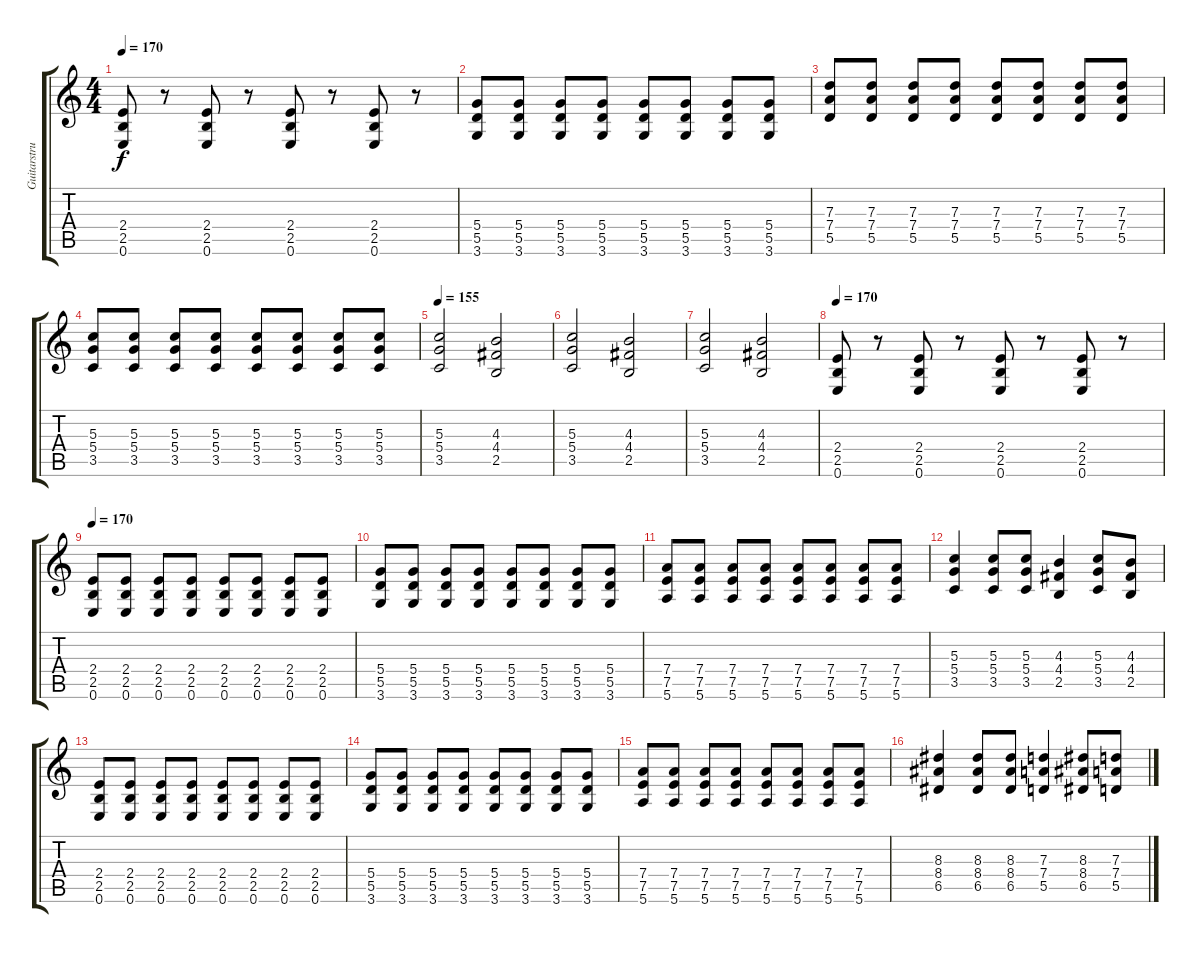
\track ("Guitarstruki" "Guitarstru") {instrument overdrivenguitar}
\staff {score tabs}
\tuning (E4 B3 G3 D3 A2 E2) {hide}
\ts (4 4)
\tempo 170
\clef g2
\ks c
(2.4 2.5 0.6).8{dy f} r.8 (2.4 2.5 0.6).8 r.8 (2.4 2.5 0.6).8 r.8 (2.4 2.5 0.6).8 r.8 |
(5.4 5.5 3.6).8 (5.4 5.5 3.6).8 (5.4 5.5 3.6).8 (5.4 5.5 3.6).8 (5.4 5.5 3.6).8 (5.4 5.5 3.6).8 (5.4 5.5 3.6).8 (5.4 5.5 3.6).8 |
(7.3 7.4 5.5).8 (7.3 7.4 5.5).8 (7.3 7.4 5.5).8 (7.3 7.4 5.5).8 (7.3 7.4 5.5).8 (7.3 7.4 5.5).8 (7.3 7.4 5.5).8 (7.3 7.4 5.5).8 |
(5.3 5.4 3.5).8 (5.3 5.4 3.5).8 (5.3 5.4 3.5).8 (5.3 5.4 3.5).8 (5.3 5.4 3.5).8 (5.3 5.4 3.5).8 (5.3 5.4 3.5).8 (5.3 5.4 3.5).8 |
\tempo 155
(5.3 5.4 3.5).2 (4.3 4.4 2.5).2 |
(5.3 5.4 3.5).2 (4.3 4.4 2.5).2 |
(5.3 5.4 3.5).2 (4.3 4.4 2.5).2 |
\tempo 170
(2.4 2.5 0.6).8 r.8 (2.4 2.5 0.6).8 r.8 (2.4 2.5 0.6).8 r.8 (2.4 2.5 0.6).8 r.8 |
\tempo 170
(2.4 2.5 0.6).8{volume 13 instrument overdrivenguitar} (2.4 2.5 0.6).8 (2.4 2.5 0.6).8 (2.4 2.5 0.6).8 (2.4 2.5 0.6).8 (2.4 2.5 0.6).8 (2.4 2.5 0.6).8 (2.4 2.5 0.6).8 |
(5.4 5.5 3.6).8 (5.4 5.5 3.6).8 (5.4 5.5 3.6).8 (5.4 5.5 3.6).8 (5.4 5.5 3.6).8 (5.4 5.5 3.6).8 (5.4 5.5 3.6).8 (5.4 5.5 3.6).8 |
(7.4 7.5 5.6).8 (7.4 7.5 5.6).8 (7.4 7.5 5.6).8 (7.4 7.5 5.6).8 (7.4 7.5 5.6).8 (7.4 7.5 5.6).8 (7.4 7.5 5.6).8 (7.4 7.5 5.6).8 |
(5.3 5.4 3.5).4 (5.3 5.4 3.5).8 (5.3 5.4 3.5).8 (4.3 4.4 2.5).4 (5.3 5.4 3.5).8 (4.3 4.4 2.5).8 |
(2.4 2.5 0.6).8 (2.4 2.5 0.6).8 (2.4 2.5 0.6).8 (2.4 2.5 0.6).8 (2.4 2.5 0.6).8 (2.4 2.5 0.6).8 (2.4 2.5 0.6).8 (2.4 2.5 0.6).8 |
(5.4 5.5 3.6).8 (5.4 5.5 3.6).8 (5.4 5.5 3.6).8 (5.4 5.5 3.6).8 (5.4 5.5 3.6).8 (5.4 5.5 3.6).8 (5.4 5.5 3.6).8 (5.4 5.5 3.6).8 |
(7.4 7.5 5.6).8 (7.4 7.5 5.6).8 (7.4 7.5 5.6).8 (7.4 7.5 5.6).8 (7.4 7.5 5.6).8 (7.4 7.5 5.6).8 (7.4 7.5 5.6).8 (7.4 7.5 5.6).8 |
(8.3 8.4 6.5).4 (8.3 8.4 6.5).8 (8.3 8.4 6.5).8 (7.3 7.4 5.5).4 (8.3 8.4 6.5).8 (7.3 7.4 5.5).8
